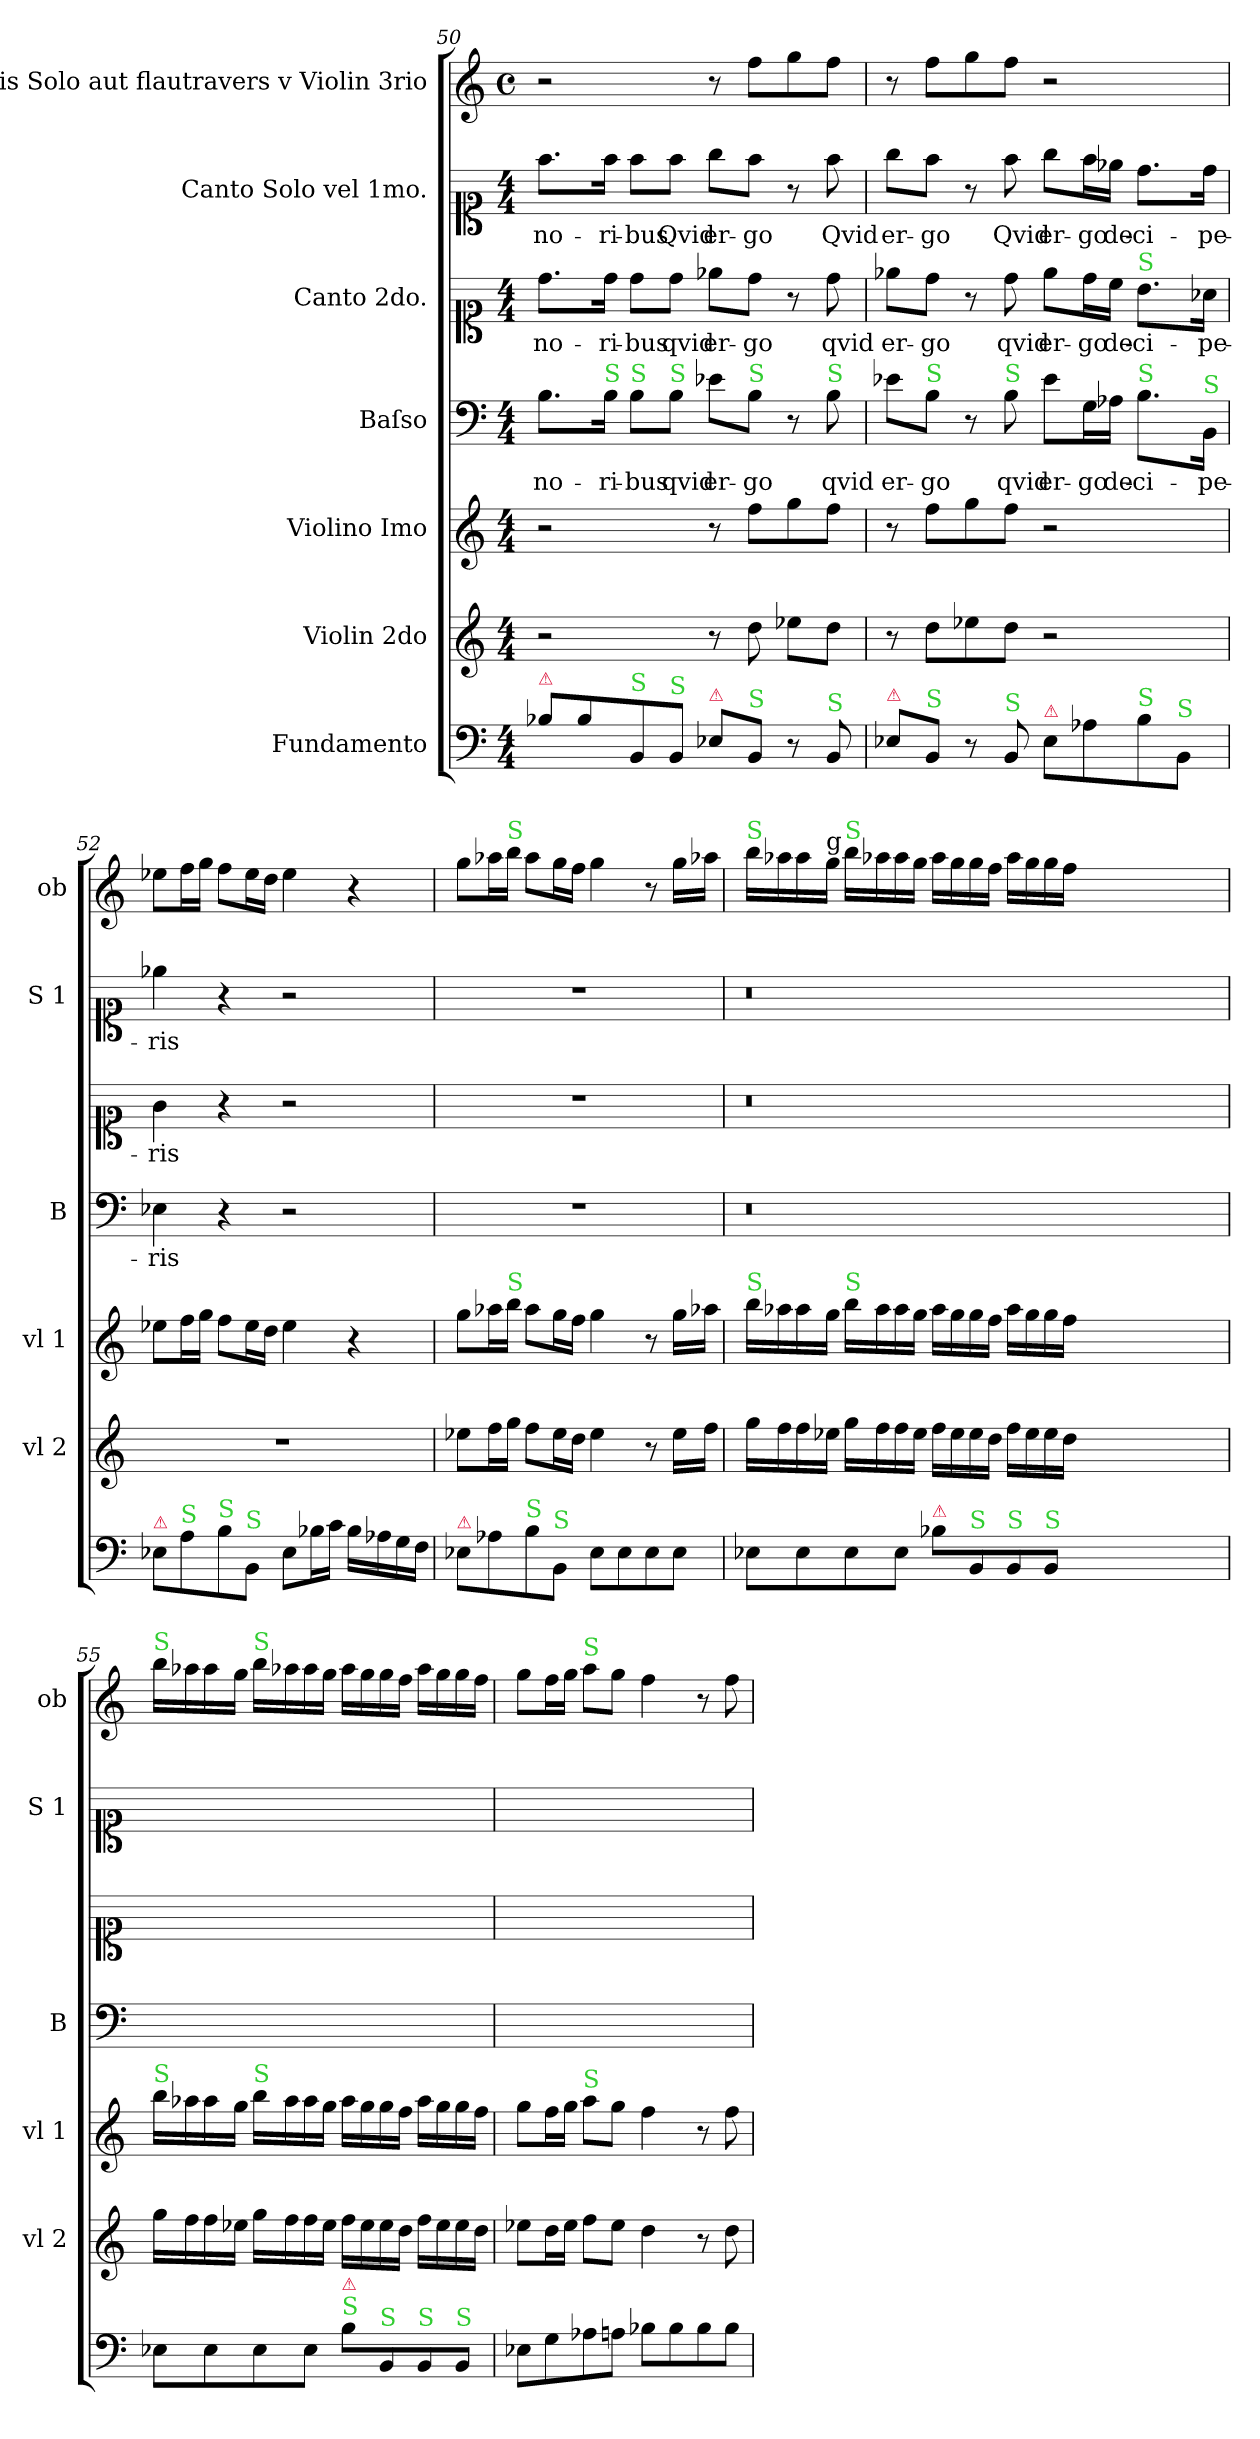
**kern	**kern	**kern	**kern	**text	**kern	**text	**kern	**text	**kern
*part7	*part6	*part5	*part4	*part4	*part3	*part3	*part2	*part2	*part1
*staff7	*staff6	*staff5	*staff4	*staff4	*staff3	*staff3	*staff2	*staff2	*staff1
*I"Fundamento	*I"Violin 2do	*I"Violino Imo	*I"Baſso	*	*I"Canto 2do.	*	*I"Canto Solo vel 1mo.	*	*I"Hobois Solo aut flautravers v Violin 3rio
*	*I'vl 2	*I'vl 1	*I'B	*	*	*	*I'S 1	*	*I'ob
*clefF4	*clefG2	*clefG2	*clefF4	*	*clefC1	*	*clefC1	*	*clefG2
*M4/4	*M4/4	*M4/4	*M4/4	*	*M4/4	*	*M4/4	*	*M4/4
*	*	*	*	*	*	*	*	*	*met(c)
=50	=50	=50	=50	=50	=50	=50	=50	=50	=50
!LO:TX:a:color=crimson:t=⚠	!	!	!	!	!	!	!	!	!
8B-X\L	2r	2r	8.B\L	-no-	8.dd\L	-no-	8.ff\L	-no-	2r
8B-\	.	.	.	.	.	.	.	.	.
!	!	!	!LO:TX:a:color=limegreen:t=S	!	!	!	!	!	!
.	.	.	16B\Jk	-ri-	16dd\Jk	-ri-	16ff\Jk	-ri-	.
!	!	!	!LO:TX:a:color=limegreen:t=S	!	!	!	!	!	!
!LO:TX:a:color=limegreen:t=S	!	!	!	!	!	!	!	!	!
8BB/	.	.	8B\L	-bus	8dd\L	-bus	8ff\L	-bus	.
!	!	!	!LO:TX:a:color=limegreen:t=S	!	!	!	!	!	!
!LO:TX:a:color=limegreen:t=S	!	!	!	!	!	!	!	!	!
8BB/J	.	.	8B\J	qvid	8dd\J	qvid	8ff\J	Qvid	.
!LO:TX:a:color=crimson:t=⚠	!	!	!	!	!	!	!	!	!
8E-\L	8r	8r	8e-\L	er-	8ee-\L	er-	8gg\L	er-	8r
!	!	!	!LO:TX:a:color=limegreen:t=S	!	!	!	!	!	!
!LO:TX:a:color=limegreen:t=S	!	!	!	!	!	!	!	!	!
8BB/J	8dd\	8ff\L	8B\J	-go	8dd\J	-go	8ff\J	-go	8ff\L
8r	8ee-\L	8gg\	8r	.	8r	.	8r	.	8gg\
!	!	!	!LO:TX:a:color=limegreen:t=S	!	!	!	!	!	!
!LO:TX:a:color=limegreen:t=S	!	!	!	!	!	!	!	!	!
!	!	!	!	!	!	!	!	!LO:LY:i	!
8BB/	8dd\J	8ff\J	8B\	qvid	8dd\	qvid	8ff\	Qvid	8ff\J
=51	=51	=51	=51	=51	=51	=51	=51	=51	=51
!LO:TX:a:color=crimson:t=⚠	!	!	!	!	!	!	!	!	!
!	!	!	!	!	!	!	!	!LO:LY:i	!
8E-\L	8r	8r	8e-\L	er-	8ee-\L	er-	8gg\L	er-	8r
!	!	!	!LO:TX:a:color=limegreen:t=S	!	!	!	!	!	!
!LO:TX:a:color=limegreen:t=S	!	!	!	!	!	!	!	!	!
!	!	!	!	!	!	!	!	!LO:LY:i	!
8BB/J	8dd\L	8ff\L	8B\J	-go	8dd\J	-go	8ff\J	-go	8ff\L
8r	8ee-\	8gg\	8r	.	8r	.	8r	.	8gg\
!	!	!	!LO:TX:a:color=limegreen:t=S	!	!	!	!	!	!
!LO:TX:a:color=limegreen:t=S	!	!	!	!	!	!	!	!	!
8BB/	8dd\J	8ff\J	8B\	qvid	8dd\	qvid	8ff\	Qvid	8ff\J
!LO:TX:a:color=crimson:t=⚠	!	!	!	!	!	!	!	!	!
8E-\L	2r	2r	8e-\L	er-	8ee-\L	er-	8gg\L	er-	2r
8A-X\	.	.	16G\L	-go	16dd\L	-go	16ff\L	-go	.
.	.	.	16A-X\JJ	de-	16cc\JJ	de-	16ee-\JJ	de-	.
!	!	!	!	!	!LO:TX:a:color=limegreen:t=S	!	!	!	!
!	!	!	!LO:TX:a:color=limegreen:t=S	!	!	!	!	!	!
!LO:TX:a:color=limegreen:t=S	!	!	!	!	!	!	!	!	!
8B\	.	.	8.B\L	-ci-	8.b\L	-ci-	8.dd\L	-ci-	.
!LO:TX:a:color=limegreen:t=S	!	!	!	!	!	!	!	!	!
8BB/J	.	.	.	.	.	.	.	.	.
!	!	!	!LO:TX:a:color=limegreen:t=S	!	!	!	!	!	!
.	.	.	16BB\Jk	-pe-	16a-X\Jk	-pe-	16dd\Jk	-pe-	.
=52	=52	=52	=52	=52	=52	=52	=52	=52	=52
!LO:TX:a:color=crimson:t=⚠	!	!	!	!	!	!	!	!	!
8E-\L	1r	8ee-\L	4E-\	-ris	4g\	-ris	4ee-\	-ris	8ee-\L
!LO:TX:a:color=limegreen:t=S	!	!	!	!	!	!	!	!	!
8A\	.	16ff\L	.	.	.	.	.	.	16ff\L
.	.	16gg\JJ	.	.	.	.	.	.	16gg\JJ
!LO:TX:a:color=limegreen:t=S	!	!	!	!	!	!	!	!	!
8B\	.	8ff\L	4r	.	4r	.	4r	.	8ff\L
!LO:TX:a:color=limegreen:t=S	!	!	!	!	!	!	!	!	!
8BB/J	.	16ee-\L	.	.	.	.	.	.	16ee-\L
.	.	16dd\JJ	.	.	.	.	.	.	16dd\JJ
8E-\L	.	4ee-\	2r	.	2r	.	2r	.	4ee-\
16B-X\L	.	.	.	.	.	.	.	.	.
16c\JJ	.	.	.	.	.	.	.	.	.
16B-\LL	.	4r	.	.	.	.	.	.	4r
16A-X\	.	.	.	.	.	.	.	.	.
16G\	.	.	.	.	.	.	.	.	.
16F\JJ	.	.	.	.	.	.	.	.	.
=53	=53	=53	=53	=53	=53	=53	=53	=53	=53
!LO:TX:a:color=crimson:t=⚠	!	!	!	!	!	!	!	!	!
8E-\L	8ee-\L	8gg\L	1r	.	1r	.	1r	.	8gg\L
8A-X\	16ff\L	16aa-X\L	.	.	.	.	.	.	16aa-X\L
!	!	!	!	!	!	!	!	!	!LO:TX:a:color=limegreen:t=S
!	!	!LO:TX:a:color=limegreen:t=S	!	!	!	!	!	!	!
.	16gg\JJ	16bb\JJ	.	.	.	.	.	.	16bb\JJ
!LO:TX:a:color=limegreen:t=S	!	!	!	!	!	!	!	!	!
8B\	8ff\L	8aa-\L	.	.	.	.	.	.	8aa-\L
!LO:TX:a:color=limegreen:t=S	!	!	!	!	!	!	!	!	!
8BB/J	16ee-\L	16gg\L	.	.	.	.	.	.	16gg\L
.	16dd\JJ	16ff\JJ	.	.	.	.	.	.	16ff\JJ
8E-\L	4ee-\	4gg\	.	.	.	.	.	.	4gg\
8E-\	.	.	.	.	.	.	.	.	.
8E-\	8r	8r	.	.	.	.	.	.	8r
8E-\J	16ee-\LL	16gg\LL	.	.	.	.	.	.	16gg\LL
.	16ff\JJ	16aa-X\JJ	.	.	.	.	.	.	16aa-X\JJ
=54	=54	=54	=54	=54	=54	=54	=54	=54	=54
!	!	!	!	!	!	!	!	!	!LO:TX:a:color=limegreen:t=S
!	!	!LO:TX:a:color=limegreen:t=S	!	!	!	!	!	!	!
8E-\L	16gg\LL	16bb\LL	0.r	.	0.r	.	0.r	.	16bb\LL
.	16ff\	16aa-X\	.	.	.	.	.	.	16aa-X\
8E-\	16ff\	16aa-\	.	.	.	.	.	.	16aa-\
!	!	!	!	!	!	!	!	!	!LO:TX:a:t=g
.	16ee-\JJ	16gg\JJ	.	.	.	.	.	.	16gg\JJ
!	!	!	!	!	!	!	!	!	!LO:TX:a:color=limegreen:t=S
!	!	!LO:TX:a:color=limegreen:t=S	!	!	!	!	!	!	!
8E-\	16gg\LL	16bb\LL	.	.	.	.	.	.	16bb\LL
.	16ff\	16aa-\	.	.	.	.	.	.	16aa-X\
8E-\J	16ff\	16aa-\	.	.	.	.	.	.	16aa-\
.	16ee-\JJ	16gg\JJ	.	.	.	.	.	.	16gg\JJ
!LO:TX:a:color=crimson:t=⚠	!	!	!	!	!	!	!	!	!
8B-X\L	16ff\LL	16aa-\LL	.	.	.	.	.	.	16aa-\LL
.	16ee-\	16gg\	.	.	.	.	.	.	16gg\
!LO:TX:a:color=limegreen:t=S	!	!	!	!	!	!	!	!	!
8BB/	16ee-\	16gg\	.	.	.	.	.	.	16gg\
.	16dd\JJ	16ff\JJ	.	.	.	.	.	.	16ff\JJ
!LO:TX:a:color=limegreen:t=S	!	!	!	!	!	!	!	!	!
8BB/	16ff\LL	16aa-\LL	.	.	.	.	.	.	16aa-\LL
.	16ee-\	16gg\	.	.	.	.	.	.	16gg\
!LO:TX:a:color=limegreen:t=S	!	!	!	!	!	!	!	!	!
8BB/J	16ee-\	16gg\	.	.	.	.	.	.	16gg\
.	16dd\JJ	16ff\JJ	.	.	.	.	.	.	16ff\JJ
0ryy	0ryy	0ryy	.	.	.	.	.	.	0ryy
=55	=55	=55	=55	=55	=55	=55	=55	=55	=55
!	!	!	!	!	!	!	!	!	!LO:TX:a:color=limegreen:t=S
!	!	!LO:TX:a:color=limegreen:t=S	!	!	!	!	!	!	!
8E-\L	16gg\LL	16bb\LL	1ryy	.	1ryy	.	1ryy	.	16bb\LL
.	16ff\	16aa-X\	.	.	.	.	.	.	16aa-X\
8E-\	16ff\	16aa-\	.	.	.	.	.	.	16aa-\
.	16ee-\JJ	16gg\JJ	.	.	.	.	.	.	16gg\JJ
!	!	!	!	!	!	!	!	!	!LO:TX:a:color=limegreen:t=S
!	!	!LO:TX:a:color=limegreen:t=S	!	!	!	!	!	!	!
8E-\	16gg\LL	16bb\LL	.	.	.	.	.	.	16bb\LL
.	16ff\	16aa-\	.	.	.	.	.	.	16aa-X\
8E-\J	16ff\	16aa-\	.	.	.	.	.	.	16aa-\
.	16ee-\JJ	16gg\JJ	.	.	.	.	.	.	16gg\JJ
!LO:TX:a:color=limegreen:t=S	!	!	!	!	!	!	!	!	!
!LO:TX:a:color=crimson:t=⚠	!	!	!	!	!	!	!	!	!
8B\L	16ff\LL	16aa-\LL	.	.	.	.	.	.	16aa-\LL
.	16ee-\	16gg\	.	.	.	.	.	.	16gg\
!LO:TX:a:color=limegreen:t=S	!	!	!	!	!	!	!	!	!
8BB/	16ee-\	16gg\	.	.	.	.	.	.	16gg\
.	16dd\JJ	16ff\JJ	.	.	.	.	.	.	16ff\JJ
!LO:TX:a:color=limegreen:t=S	!	!	!	!	!	!	!	!	!
8BB/	16ff\LL	16aa-\LL	.	.	.	.	.	.	16aa-\LL
.	16ee-\	16gg\	.	.	.	.	.	.	16gg\
!LO:TX:a:color=limegreen:t=S	!	!	!	!	!	!	!	!	!
8BB/J	16ee-\	16gg\	.	.	.	.	.	.	16gg\
.	16dd\JJ	16ff\JJ	.	.	.	.	.	.	16ff\JJ
=56	=56	=56	=56	=56	=56	=56	=56	=56	=56
8E-\L	8ee-\L	8gg\L	1ryy	.	1ryy	.	1ryy	.	8gg\L
8G\	16dd\L	16ff\L	.	.	.	.	.	.	16ff\L
.	16ee-\JJ	16gg\JJ	.	.	.	.	.	.	16gg\JJ
!	!	!	!	!	!	!	!	!	!LO:TX:a:color=limegreen:t=S
!	!	!LO:TX:a:color=limegreen:t=S	!	!	!	!	!	!	!
8A-X\	8ff\L	8aa\L	.	.	.	.	.	.	8aa\L
8An\J	8ee-\J	8gg\J	.	.	.	.	.	.	8gg\J
8B-X\L	4dd\	4ff\	.	.	.	.	.	.	4ff\
8B-\	.	.	.	.	.	.	.	.	.
8B-\	8r	8r	.	.	.	.	.	.	8r
8B-\J	8dd\	8ff\	.	.	.	.	.	.	8ff\
=	=	=	=	=	=	=	=	=	=
*-	*-	*-	*-	*-	*-	*-	*-	*-	*-
